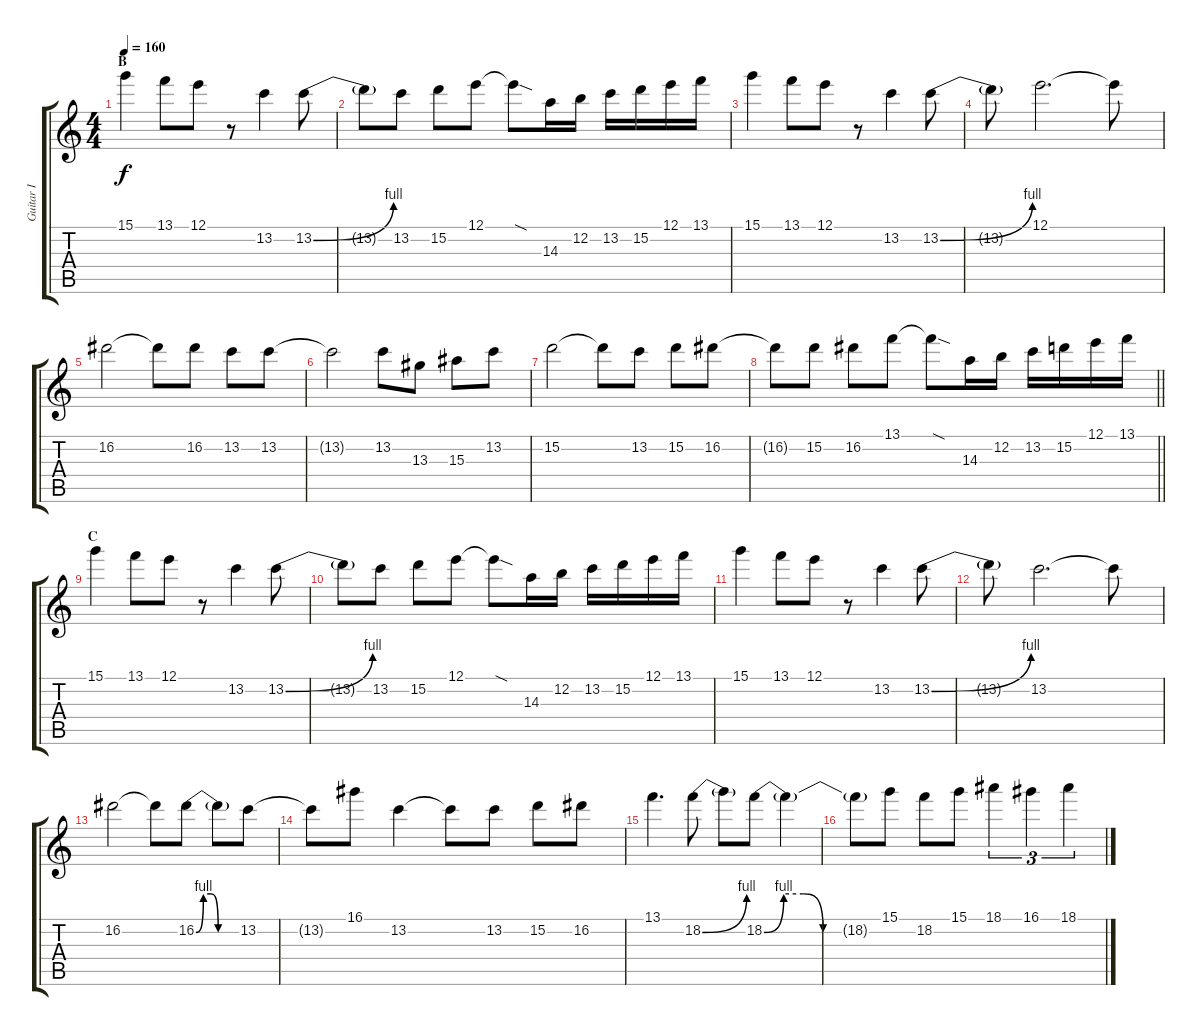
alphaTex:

\track ("Guitar I" "Guitar I") {instrument overdrivenguitar}
\staff {score tabs}
\tuning (E4 B3 G3 D3 A2 E2) {hide}
\ts (4 4)
\section ("" "B")
\tempo 160
\clef g2
\ks c
15.1.4{dy f} 13.1.8 12.1.8 r.8 13.2.4 13.2{be (bend 0 0 60 4)}.8 |
13.2{t}.8 13.2.8 15.2.8 12.1.8 12.1{sod t}.8 14.3.16 12.2.16 13.2.16 15.2.16 12.1.16 13.1.16 |
15.1.4 13.1.8 12.1.8 r.8 13.2.4 13.2{be (bend 0 0 60 4)}.8 |
13.2{t}.8 12.1.2{d} 12.1{t}.8 |
16.2.2 16.2{t}.8 16.2.8 13.2.8 13.2.8 |
13.2{t}.2 13.2.8 13.3.8 15.3.8 13.2.8 |
15.2.2 15.2{t}.8 13.2.8 15.2.8 16.2.8 |
\barLineRight lightlight
16.2{t}.8 15.2.8 16.2.8 13.1.8 13.1{sod t}.8 14.3.16 12.2.16 13.2.16 15.2.16 12.1.16 13.1.16 |
\section ("" "C")
15.1.4 13.1.8 12.1.8 r.8 13.2.4 13.2{be (bend 0 0 60 4)}.8 |
13.2{t}.8 13.2.8 15.2.8 12.1.8 12.1{sod t}.8 14.3.16 12.2.16 13.2.16 15.2.16 12.1.16 13.1.16 |
15.1.4 13.1.8 12.1.8 r.8 13.2.4 13.2{be (bend 0 0 60 4)}.8 |
13.2{t}.8 13.2.2{d} 13.2{t}.8 |
16.2.2 16.2{t}.8 16.2{be (custom 0 0 10 4 20 4 30 0 60 0)}.8 16.2{t}.8 13.2.8 |
13.2{t}.8 16.1.8 13.2.4 13.2{t}.8 13.2.8 15.2.8 16.2.8 |
13.1.4{d} 18.2{be (bend 0 0 60 4)}.8 18.2{t}.8 18.2{be (custom 0 0 10 4 20 4 30 0 60 0)}.8 18.2{t}.4 |
18.2{t}.8 15.1.8 18.2.8 15.1.8 18.1.4{tu (3 2)} 16.1.4{tu (3 2)} 18.1.4{tu (3 2)}
